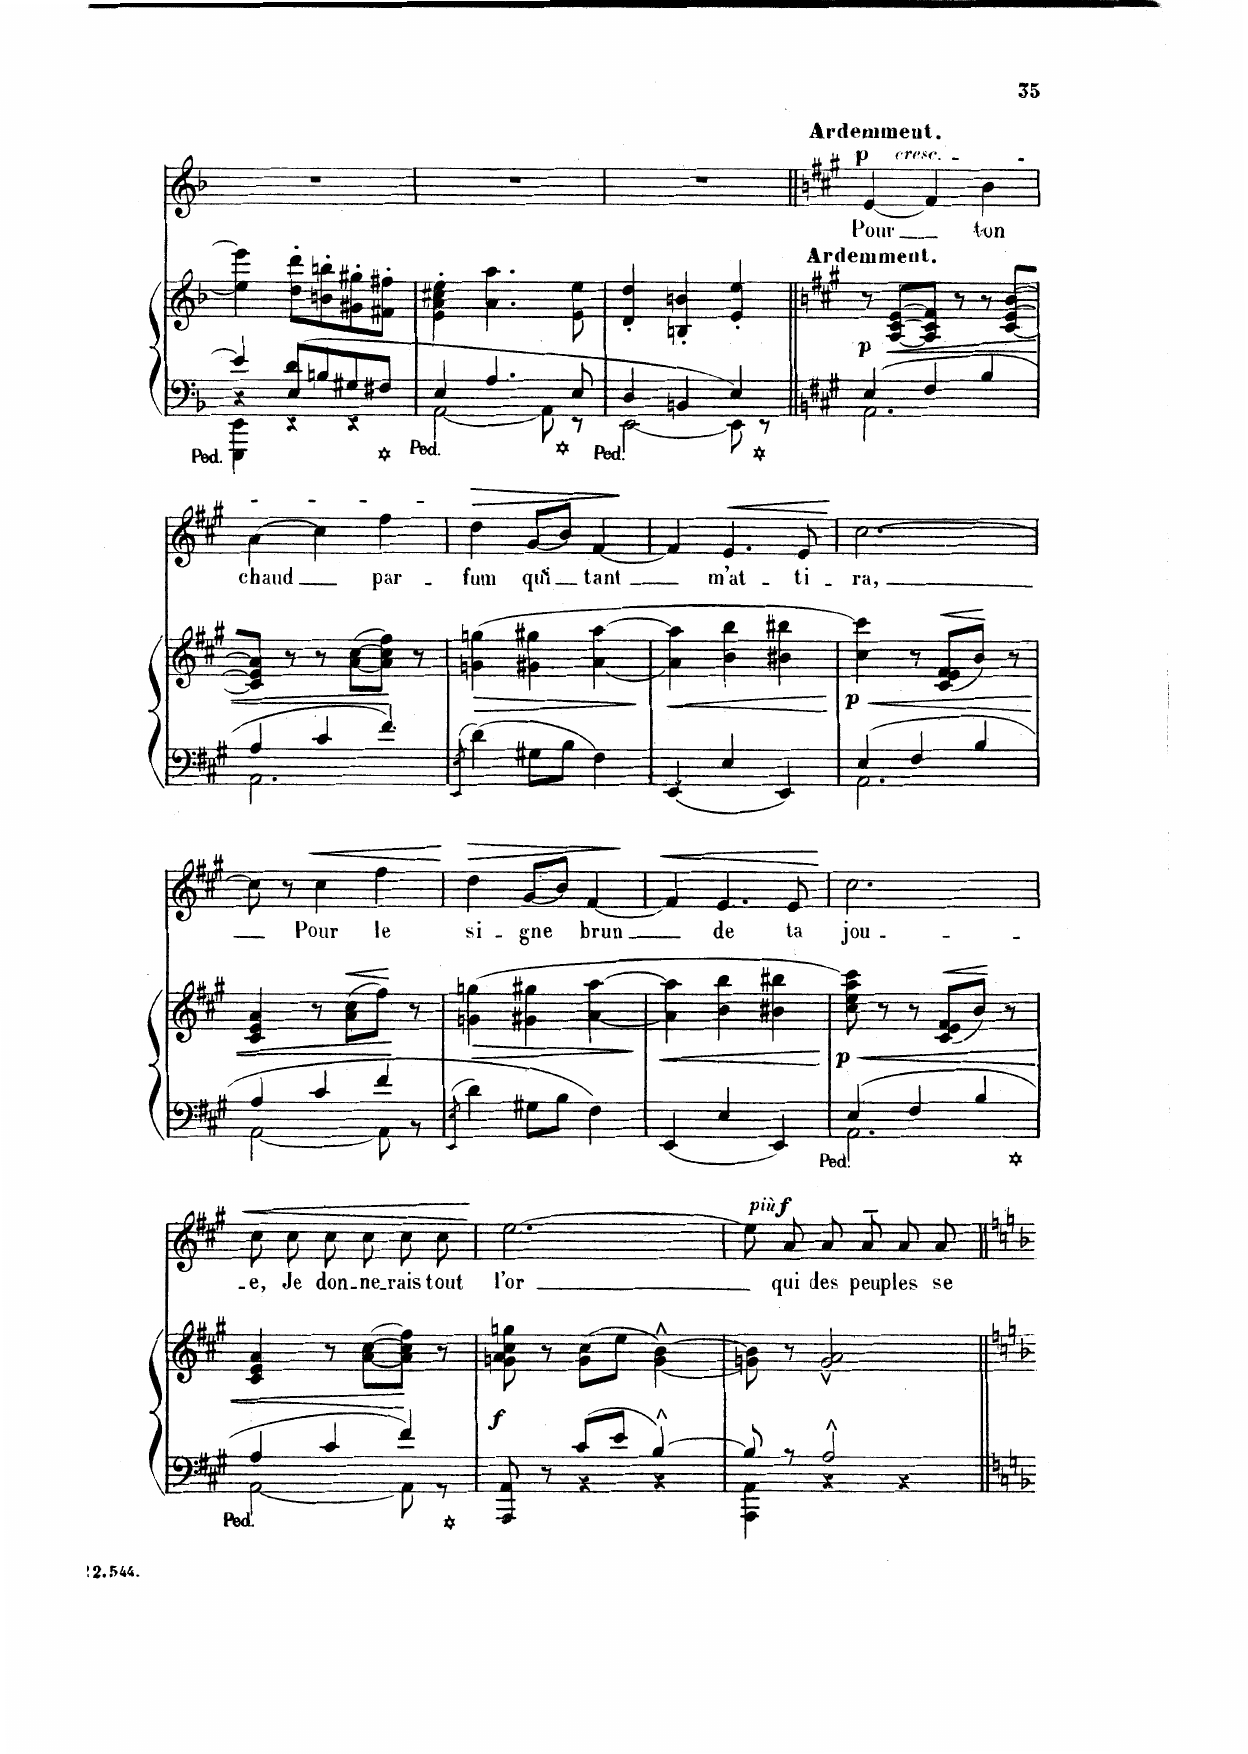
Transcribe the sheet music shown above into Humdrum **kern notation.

**kern	**kern	**dynam	**kern	**text	**dynam
*part2	*part2	*part2	*part1	*part1	*part1
*staff3	*staff2	*staff2/3	*staff1	*staff1	*staff1
*I"Piano	*	*	*I"Chant Voice	*	*
*I'Pno	*	*	*	*	*
*clefF4	*clefG2	*	*clefG2	*	*
*k[b-]	*k[b-]	*	*k[b-]	*	*
*M3/4	*M3/4	*	*M3/4	*	*
=52	=52	=52	=52	=52	=52
*^	*	*	*	*	*
4e/]	4EEE\ 4EE\	4ee\] 4eee\]	.	2.r	.	.
8E/ 8d/L	4r	8dd\' 8ddd\'L	.	.	.	.
8Bn/	.	8bn\' 8bbn\'	.	.	.	.
8G#X/	4r	8g#X\' 8gg#X\'	.	.	.	.
8F#X/J	.	8f#X\' 8ff#X\'J	.	.	.	.
=53	=53	=53	=53	=53	=53	=53
4E/	[2AA\	4e\'> 4a\'> 4cc#X\'> 4ee\'>	.	2.r	.	.
4.A/	.	4.a\ 4.aa\	.	.	.	.
.	8AA\]	.	.	.	.	.
8E/	8r	8e\ 8ee\	.	.	.	.
=54	=54	=54	=54	=54	=54	=54
4D/	[2EE\	4d/' 4dd/'	.	2.r	.	.
4BBn/	.	4Bn/' 4bn/'	.	.	.	.
4E/	8EE\]	4e/' 4ee/'	.	.	.	.
.	8r	.	.	.	.	.
=55||	=55||	=55||	=55||	=55||	=55||	=55||
*k[f#c#g#]	*	*k[f#c#g#]	*	*k[f#c#g#]	*	*
!	!	!	!	!LO:TX:a:B:t=Ardemment	!	!
!	!	!LO:TX:a:B:t=Ardemment	!	!	!	!
!	!	!	!LO:DY:b=2	!	!	!LO:DY:a
4E/	2.AA\	8r	p	(4e/	Pour	p
!	!	!	!LO:HP:b	!	!	!
.	.	([8A/ [8c#/ 8e/L	<	.	.	.
!	!	!	!	!LO:TX:a:i:t=cresc.	!	!
4F#/	.	8A/] 8c#/] 8f#/J)	.	4f#/)	.	.
.	.	8r	.	.	.	.
4B/	.	8r	.	4b\	ton	.
.	.	([8c#/ [8e/ 8b/	.	.	.	.
=56	=56	=56	=56	=56	=56	=56
4A/	2.AA\	8c#/] 8e/] 8a/)	.	(4a\	chaud	.
.	.	8r	.	.	.	.
4c#/	.	8r	.	4cc#\)	.	.
.	.	(>[8a\ [8cc#\	.	.	.	.
4f#/	.	8a\] 8cc#\] 8ff#\)	.	4ff#\	par-	.
.	.	8r	.	.	.	.
*v	*v	*	*	*	*	*
=57	=57	=57	=57	=57	=57
8qEE/ 8qE/	.	.	.	.	.
!	!	!LO:HP:b	!	!	!LO:HP:b
4d\	(4gn\ 4ggn\	>	4dd\	-fum	>
8G#X\L	4g#X\ 4gg#X\	.	(8g#/L	qui	.
8B\J	.	.	8b/J)	.	.
4F#\	[4a\ [4aa\	.	[4f#/	tant	.
.	.	[	.	.	.
=58	=58	=58	=58	=58	=58
!	!	!LO:HP:b	!	!	!
4EE/	4a\] 4aa\]	<	4f#/]	.	.
!	!	!	!	!	!LO:HP:b
4E/	4b\ 4bb\	.	4.e/	m'at-	<
4EE/	4b#X\ 4bb#X\	.	.	.	.
.	.	.	8e/	-ti-	.
.	.	]	.	.	]
=59	=59	=59	=59	=59	=59
*^	*	*	*	*	*
!	!	!	!LO:HP:b	!	!	!
!	!	!	!LO:DY:n=1:b	!	!	!
2.AA\	4E/	4cc#\ 4ccc#\)	< p	[2.cc#\	-ra,	.
.	4F#/	8r	.	.	.	.
!	!	!	!LO:HP:b	!	!	!
.	.	(8c#/ 8e/ 8f#/L	<	.	.	.
.	4B/	8b/J)	.	.	.	.
.	.	8r	[	.	.	.
=60	=60	=60	=60	=60	=60	=60
4A/	[2AA\	4c#/ 4e/ 4a/	.	8cc#\]	.	.
.	.	.	.	8r	.	.
!	!	!	!	!	!	!LO:HP:b
4c#/	.	8r	.	4cc#\	Pour	<
!	!	!	!LO:HP:b	!	!	!
.	.	(>8a\ 8cc#\L	<	.	.	.
4f#/	8AA\]	8ff#\J)	.	4ff#\	le	.
.	8r	8r	[ [	.	.	.
*v	*v	*	*	*	*	*
.	.	.	.	.	[
=61	=61	=61	=61	=61	=61
8qEE/ 8qE/	.	.	.	.	.
!	!	!LO:HP:b	!	!	!LO:HP:b
4d\	(4gn\ 4ggn\	>	4dd\	si-	>
8G#X\L	4g#X\ 4gg#X\	.	(8g#/L	-gne	.
8B\J	.	.	8b/J)	.	.
4F#\	[4a\ [4aa\	.	[4f#/	brun	.
.	.	[	.	.	[
=62	=62	=62	=62	=62	=62
!	!	!LO:HP:b	!	!	!LO:HP:b
4EE/	4a\] 4aa\]	<	4f#/]	.	<
4E/	4b\ 4bb\	.	4.e/	de	.
4EE/	4b#X\ 4bb#X\	.	.	.	.
.	.	.	8e/	ta	.
.	.	]	.	.	]
=63	=63	=63	=63	=63	=63
*^	*	*	*	*	*
!	!	!	!LO:DY:b	!	!	!
4E/	2.AA\	8cc#\ 8ee\ 8aa\ 8ccc#\)	p	2.cc#\	jou-	.
.	.	8r	.	.	.	.
4F#/	.	8r	.	.	.	.
!	!	!	!LO:HP:b	!	!	!
.	.	(8c#/ 8e/ 8f#/L	<	.	.	.
4B/	.	8b/J)	.	.	.	.
.	.	8r	[	.	.	.
=64	=64	=64	=64	=64	=64	=64
4A/	[2AA\	4c#/ 4e/ 4a/	.	8cc#\	-- e,	.
.	.	.	.	8cc#\	Je	.
4c#/	.	8r	.	8cc#\	don-	.
.	.	(>[8a\ [8cc#\L	.	8cc#\	-ne-	.
4f#/	8AA\]	8a\] 8cc#\] 8ff#\J)	[	8cc#\	-rais	.
.	8r	8r	.	8cc#\	tout	.
*v	*v	*	*	*	*	*
.	.	.	.	.	[
=65	=65	=65	=65	=65	=65
*^	*	*	*	*	*
!	!	!	!LO:DY:b	!	!	!
4ryy	8AAA\ 8AA\	8gn\ 8a\ 8cc#\ 8ggn\	f	[2.ee\	l'or	.
.	8r	8r	.	.	.	.
8c#/L	4r	(8g\ 8cc#\L	.	.	.	.
8e/J	.	8ee\J	.	.	.	.
[4B^^/	4r	(4g\^^ [4b\^^)	.	.	.	.
=66	=66	=66	=66	=66	=66	=66
!	!	!	!	!	!	!LO:DY:a
!	!	!	!	!	!	!LO:DY:n=1:a
8B/]	4AAA\ 4AA\	8gn\ 8b\])	.	8ee\]	.	other-dynamics f
8r	.	8r	.	8a/	qui	.
2A^^/	4r	2g/^^ 2a/^^	.	8a/	des	.
.	.	.	.	8a~>/	peu-	.
.	4r	.	.	8a/	-ples	.
.	.	.	.	8a/	se	.
*v	*v	*	*	*	*	*
=||	=||	=||	=||	=||	=||
*-	*-	*-	*-	*-	*-
